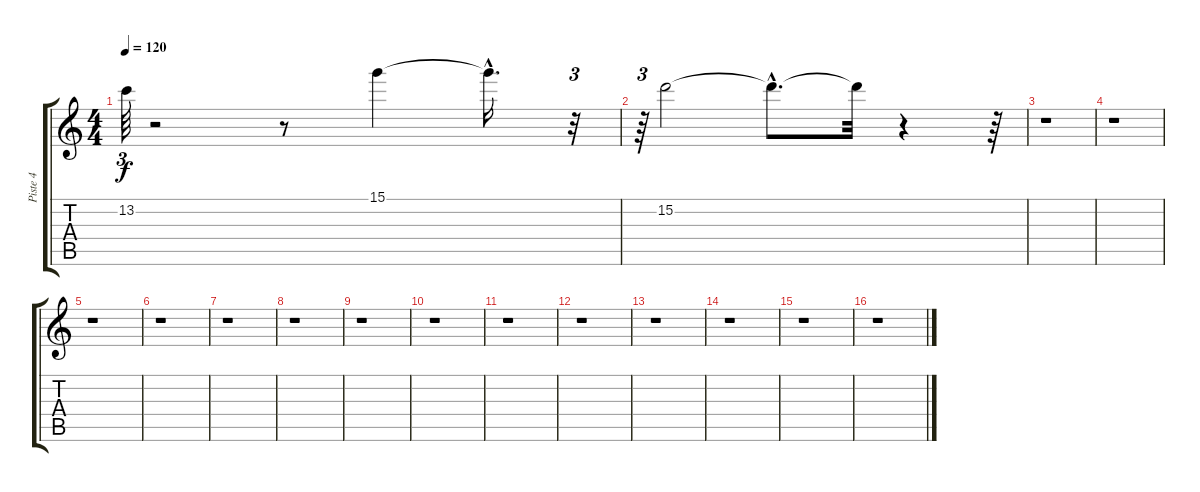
\track ("Piste 4" "Piste 4") {instrument electricguitarmuted}
\staff {score tabs}
\tuning (E4 B3 G3 D3 A2 E2) {hide}
\ts (4 4)
\tempo 120
\clef g2
\ks c
13.2{t}.64{tu (3 2) dy f} r.2 r.8 15.1.4 15.1{hac t}.16{d} r.32{tu (3 2)} |
r.64{tu (3 2)} 15.2.2 15.2{hac t}.8{d} 15.2{t}.32 r.4 r.64 |
r.1 |
r.1 |
r.1 |
r.1 |
r.1 |
r.1 |
r.1 |
r.1 |
r.1 |
r.1 |
r.1 |
r.1 |
r.1 |
r.1
